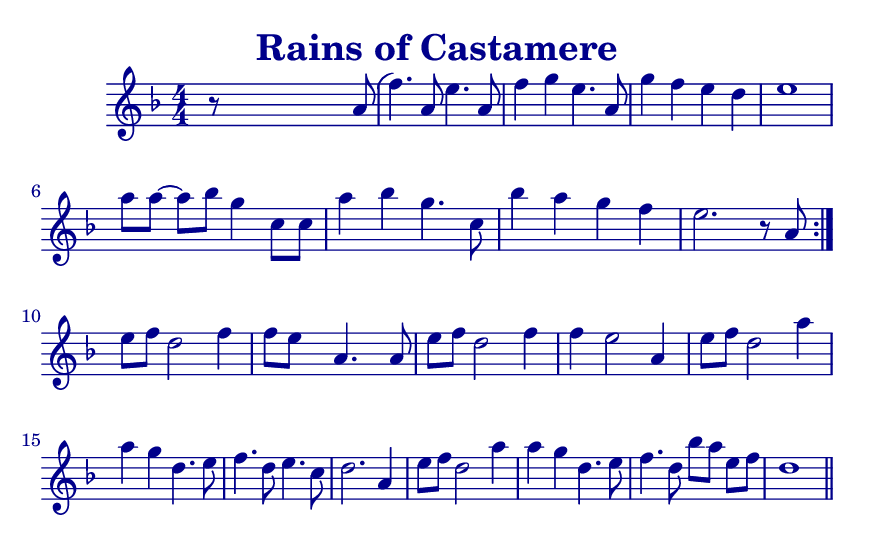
\version "2.18.2"

#(define (override-color-for-all-grobs color)
  (lambda (context)
   (let loop ((x all-grob-descriptions))
    (if (not (null? x))
     (let ((grob-name (caar x)))
      (ly:context-pushpop-property context grob-name 'color color)
      (loop (cdr x)))))))


\header {
    title =  \markup \with-color #(x11-color 'DarkBlue) "Rains of Castamere"
    subsubtitle = ""
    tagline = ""
    % tagline = \markup {
    %     Engraved at
    %     \simple #(strftime "%Y-%m-%d" (localtime (current-time)))
    %     with \with-url #"http://lilypond.org/"
    %     \line { LilyPond \simple #(lilypond-version) (http://lilypond.org/) }
    % }
}


\paper {

    fonts = #
    (make-pango-font-tree
     "Century Schoolbook L"
     "Century Schoolbook L"
     "Century Schoolbook L"
     (/ (* staff-height pt) 2.5))

    #(set-paper-size "a5")
    
}

global = {
    \time 4/4
}

\score {
    \new StaffGroup \relative a' \repeat volta 1  {


    \new Staff  {
        \override Score.Script.font-size = #1
        % \override Stem #'thickness =  #'(0.2 . 0.2)
        \override Score.StaffSymbol #'ledger-line-thickness = #'(0 . 0.1)
        \override Score.BarNumber.color = #(x11-color 'DarkBlue)
        \applyContext #(override-color-for-all-grobs (x11-color 'DarkBlue))
        \numericTimeSignature
        \key f \major
        
       

        r8 s4 s2 (a8| % 

        f'4.) a,8 e'4. a,8 |
        f'4 g4 e4. a,8 |
        g'4 f4 e4 d4 |
        e1 |
        \break

        \omit Accidental % omit natural marks (Auflösungszeichen)
        a8 [ a8] ~ a8[ b8] g4  c,8 [ c8] |
        a'4 b4 g4. c,8 |
        b'4 a4 g4  f4 |
        e2. r8 a,8 |
        \set Score.repeatCommands = #'(end-repeat)
        \break

        e'[ f] d2 f4 |
        f8[e] s8  a,4. s8 a8 |

        e'[f] d2 f4 |
        f4 e2 a,4 |

        e'8[ f8] d2 a'4 |
        a g d4. e8 |
        f4. d8 e4. c8 |
        d2. a4 |

        e'8[ f8] d2 a'4 |
        a4 g d4. e8 |

        f4. d8 b'[ a] e[ f] |

        d1
        \bar "||"
    }
   
    }
    
    
}

